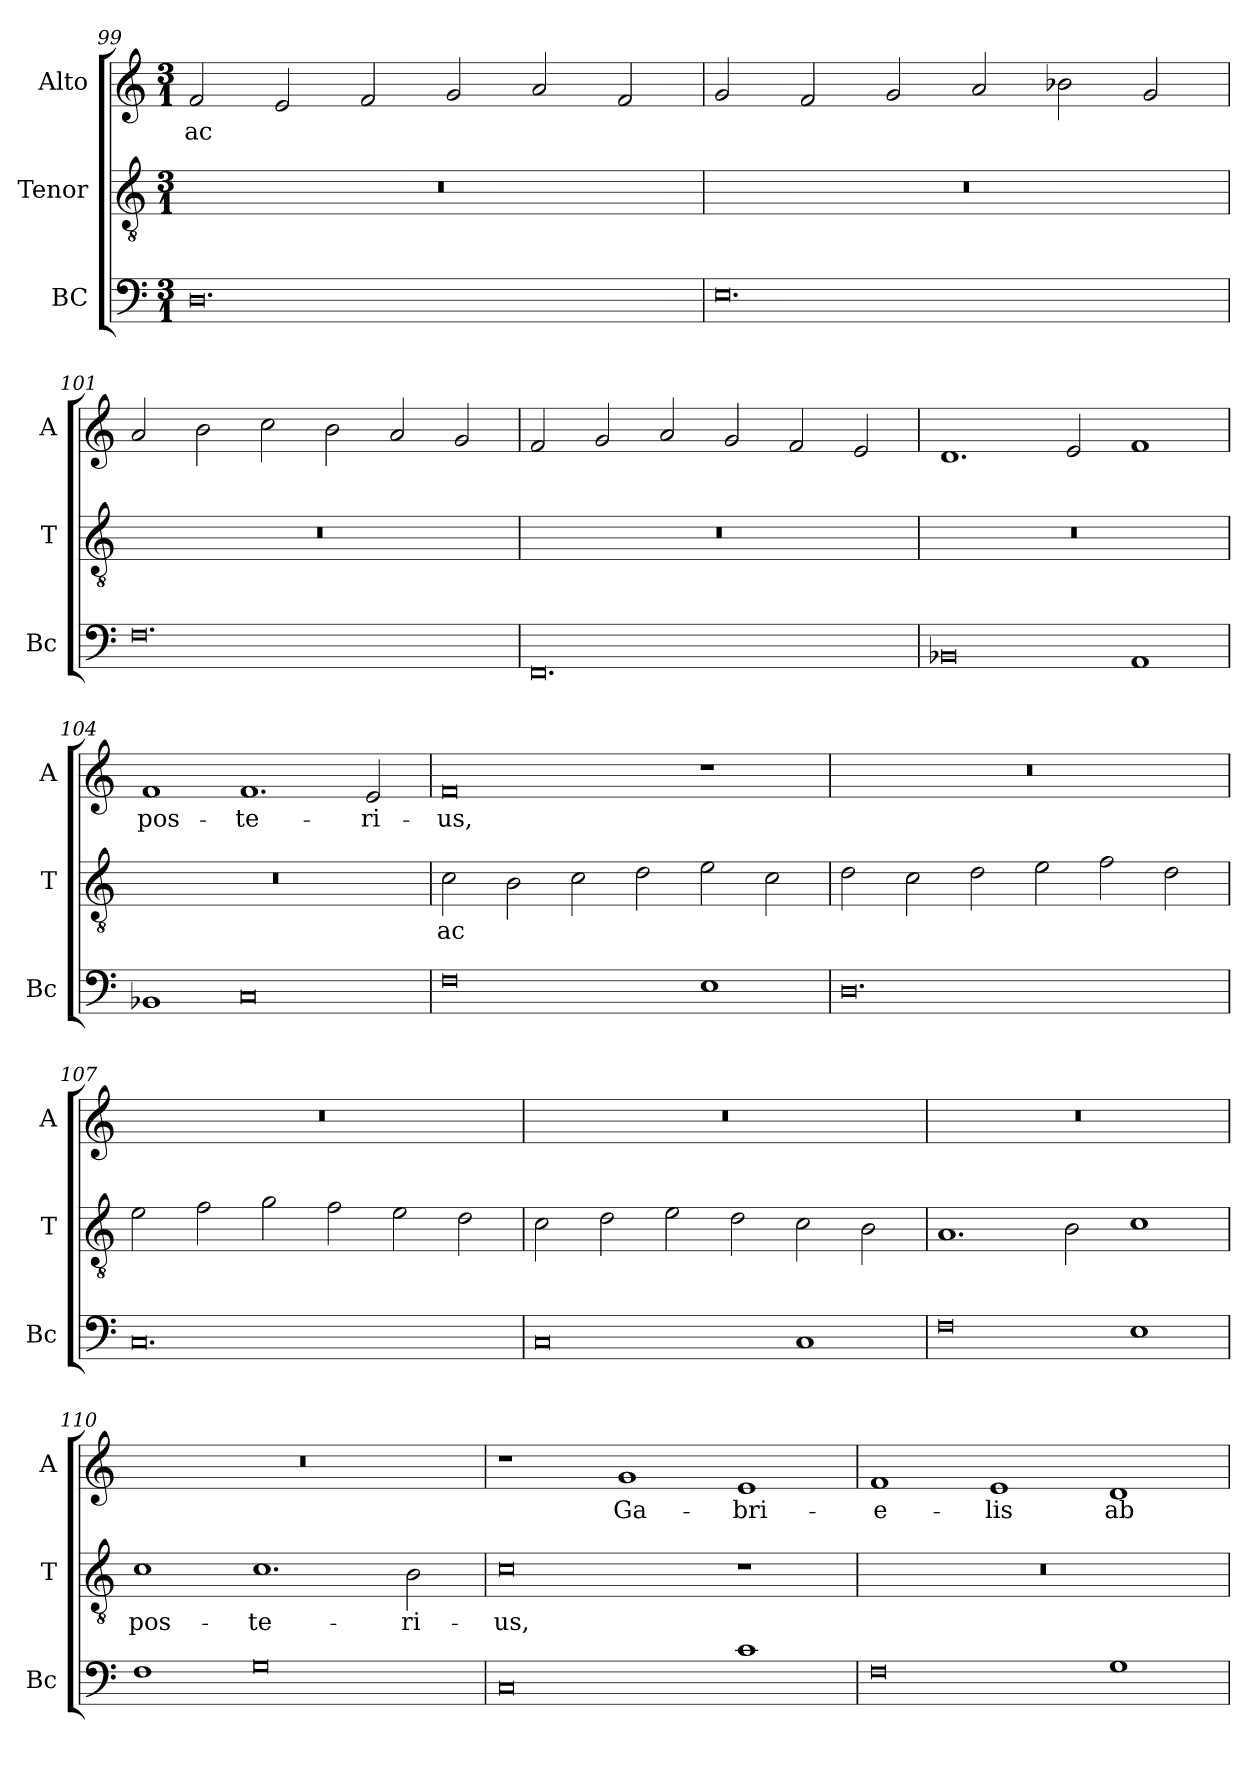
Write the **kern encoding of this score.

**kern	**kern	**text	**kern	**text
*part3	*part2	*part2	*part1	*part1
*staff3	*staff2	*staff2	*staff1	*staff1
*I"BC	*I"Tenor	*	*I"Alto	*
*I'Bc	*I'T	*	*I'A	*
*clefF4	*clefGv2	*	*clefG2	*
*k[]	*k[]	*	*k[]	*
*C:	*C:	*	*C:	*
*M3/1	*M3/1	*	*M3/1	*
=99	=99	=99	=99	=99
!	!	!	!	!LO:LY:b
0.D	0.r	.	2f/	ac
.	.	.	2e/	.
.	.	.	2f/	.
.	.	.	2g/	.
.	.	.	2a/	.
.	.	.	2f/	.
=100	=100	=100	=100	=100
0.E	0.r	.	2g/	.
.	.	.	2f/	.
.	.	.	2g/	.
.	.	.	2a/	.
.	.	.	2b-X\	.
.	.	.	2g/	.
=101	=101	=101	=101	=101
0.F	0.r	.	2a/	.
.	.	.	2b\	.
.	.	.	2cc\	.
.	.	.	2b\	.
.	.	.	2a/	.
.	.	.	2g/	.
=102	=102	=102	=102	=102
0.FF	0.r	.	2f/	.
.	.	.	2g/	.
.	.	.	2a/	.
.	.	.	2g/	.
.	.	.	2f/	.
.	.	.	2e/	.
!!LO:LB:g=z
=103	=103	=103	=103	=103
0BB-X	0.r	.	1.d	.
.	.	.	2e/	.
1AA	.	.	1f	.
=104	=104	=104	=104	=104
!	!	!	!	!LO:LY:b
1BB-X	0.r	.	1f	pos-
!	!	!	!	!LO:LY:b
0C	.	.	1.f	-te-
!	!	!	!	!LO:LY:b
.	.	.	2e/	-ri-
=105	=105	=105	=105	=105
!	!	!LO:LY:b	!	!LO:LY:b
0F	2c\	ac	0f	-us,
.	2B\	.	.	.
.	2c\	.	.	.
.	2d\	.	.	.
1E	2e\	.	1r	.
.	2c\	.	.	.
=106	=106	=106	=106	=106
0.D	2d\	.	0.r	.
.	2c\	.	.	.
.	2d\	.	.	.
.	2e\	.	.	.
.	2f\	.	.	.
.	2d\	.	.	.
=107	=107	=107	=107	=107
0.C	2e\	.	0.r	.
.	2f\	.	.	.
.	2g\	.	.	.
.	2f\	.	.	.
.	2e\	.	.	.
.	2d\	.	.	.
=108	=108	=108	=108	=108
0C	2c\	.	0.r	.
.	2d\	.	.	.
.	2e\	.	.	.
.	2d\	.	.	.
1C	2c\	.	.	.
.	2B\	.	.	.
=109	=109	=109	=109	=109
0F	1.A	.	0.r	.
.	2B\	.	.	.
1E	1c	.	.	.
!!LO:PB:g=z
=110	=110	=110	=110	=110
!	!	!LO:LY:b	!	!
1F	1c	pos-	0.r	.
!	!	!LO:LY:b	!	!
0G	1.c	-te-	.	.
!	!	!LO:LY:b	!	!
.	2B\	-ri-	.	.
=111	=111	=111	=111	=111
!	!	!LO:LY:b	!	!
0C	0c	-us,	1r	.
!	!	!	!	!LO:LY:b
.	.	.	1g	Ga-
!	!	!	!	!LO:LY:b
1c	1r	.	1e	-bri-
=112	=112	=112	=112	=112
!	!	!	!	!LO:LY:b
0F	0.r	.	1f	-e-
!	!	!	!	!LO:LY:b
.	.	.	1e	-lis
!	!	!	!	!LO:LY:b
1G	.	.	1d	ab
=	=	=	=	=
*-	*-	*-	*-	*-
